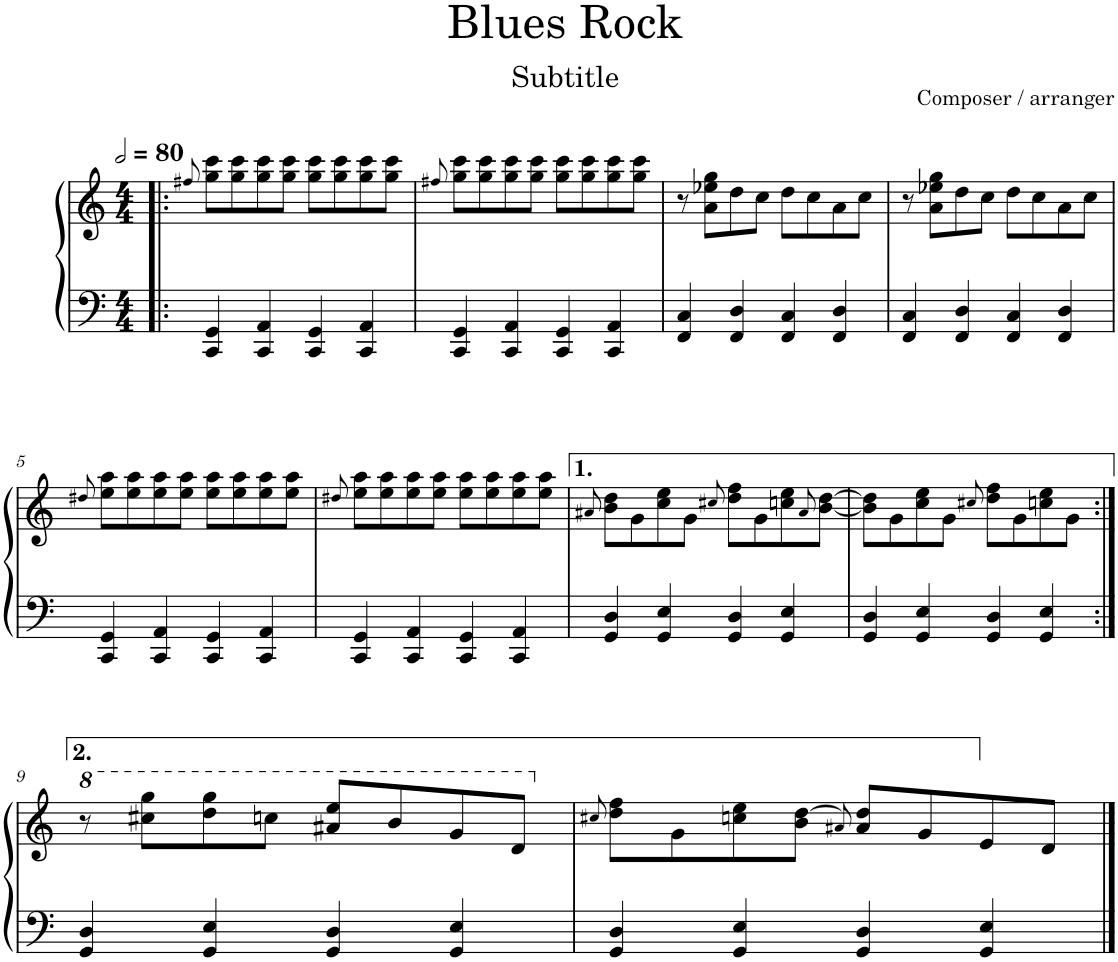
**kern	**kern
*part1	*part1
*staff2	*staff1
*I"Piano	*
*I'Pno.	*
*clefF4	*clefG2
*k[]	*k[]
*M4/4	*M4/4
*MM160	*MM160
=1!|:	=1!|:
.	8qff#X/
4CC/ 4GG/	8gg\ 8ccc\L
.	8gg\ 8ccc\
4CC/ 4AA/	8gg\ 8ccc\
.	8gg\ 8ccc\J
4CC/ 4GG/	8gg\ 8ccc\L
.	8gg\ 8ccc\
4CC/ 4AA/	8gg\ 8ccc\
.	8gg\ 8ccc\J
=2	=2
.	8qff#X/
4CC/ 4GG/	8gg\ 8ccc\L
.	8gg\ 8ccc\
4CC/ 4AA/	8gg\ 8ccc\
.	8gg\ 8ccc\J
4CC/ 4GG/	8gg\ 8ccc\L
.	8gg\ 8ccc\
4CC/ 4AA/	8gg\ 8ccc\
.	8gg\ 8ccc\J
=3	=3
4FF/ 4C/	8r
.	8a\ 8ee-X\ 8gg\L
4FF/ 4D/	8dd\
.	8cc\J
4FF/ 4C/	8dd\L
.	8cc\
4FF/ 4D/	8a\
.	8cc\J
=4	=4
4FF/ 4C/	8r
.	8a\ 8ee-X\ 8gg\L
4FF/ 4D/	8dd\
.	8cc\J
4FF/ 4C/	8dd\L
.	8cc\
4FF/ 4D/	8a\
.	8cc\J
!!LO:LB:g=z
=5	=5
.	8qdd#X/
4CC/ 4GG/	8ee\ 8aa\L
.	8ee\ 8aa\
4CC/ 4AA/	8ee\ 8aa\
.	8ee\ 8aa\J
4CC/ 4GG/	8ee\ 8aa\L
.	8ee\ 8aa\
4CC/ 4AA/	8ee\ 8aa\
.	8ee\ 8aa\J
=6	=6
.	8qdd#X/
4CC/ 4GG/	8ee\ 8aa\L
.	8ee\ 8aa\
4CC/ 4AA/	8ee\ 8aa\
.	8ee\ 8aa\J
4CC/ 4GG/	8ee\ 8aa\L
.	8ee\ 8aa\
4CC/ 4AA/	8ee\ 8aa\
.	8ee\ 8aa\J
=7	=7
.	8qa#X/
4GG/ 4D/	8b\ 8dd\L
.	8g\
4GG/ 4E/	8cc\ 8ee\
.	8g\J
.	8qcc#X/
4GG/ 4D/	8dd\ 8ff\L
.	8g\
4GG/ 4E/	8ccn\ 8ee\
.	8qa#/
.	[8b\ [8dd\J
=8	=8
4GG/ 4D/	8b\] 8dd\]L
.	8g\
4GG/ 4E/	8cc\ 8ee\
.	8g\J
.	8qcc#X/
4GG/ 4D/	8dd\ 8ff\L
.	8g\
4GG/ 4E/	8ccn\ 8ee\
.	8g\J
!!LO:LB:g=z
=9:|!	=9:|!
*	*8va
4GG/ 4D/	8r
.	8ccc#X\ 8ggg\L
4GG/ 4E/	8ddd\ 8ggg\
.	8cccn\J
4GG/ 4D/	8aa#X/ 8eee/L
.	8bb/
4GG/ 4E/	8gg/
.	8dd/J
=10	=10
*	*X8va
.	8qcc#X/
4GG/ 4D/	8dd\ 8ff\L
.	8g\
4GG/ 4E/	8ccn\ 8ee\
.	8b\ [8dd\J
.	[8qa#X/
4GG/ 4D/	8a#/] 8dd/]L
.	8g/
4GG/ 4E/	8e/
.	8d/J
==	==
*-	*-
